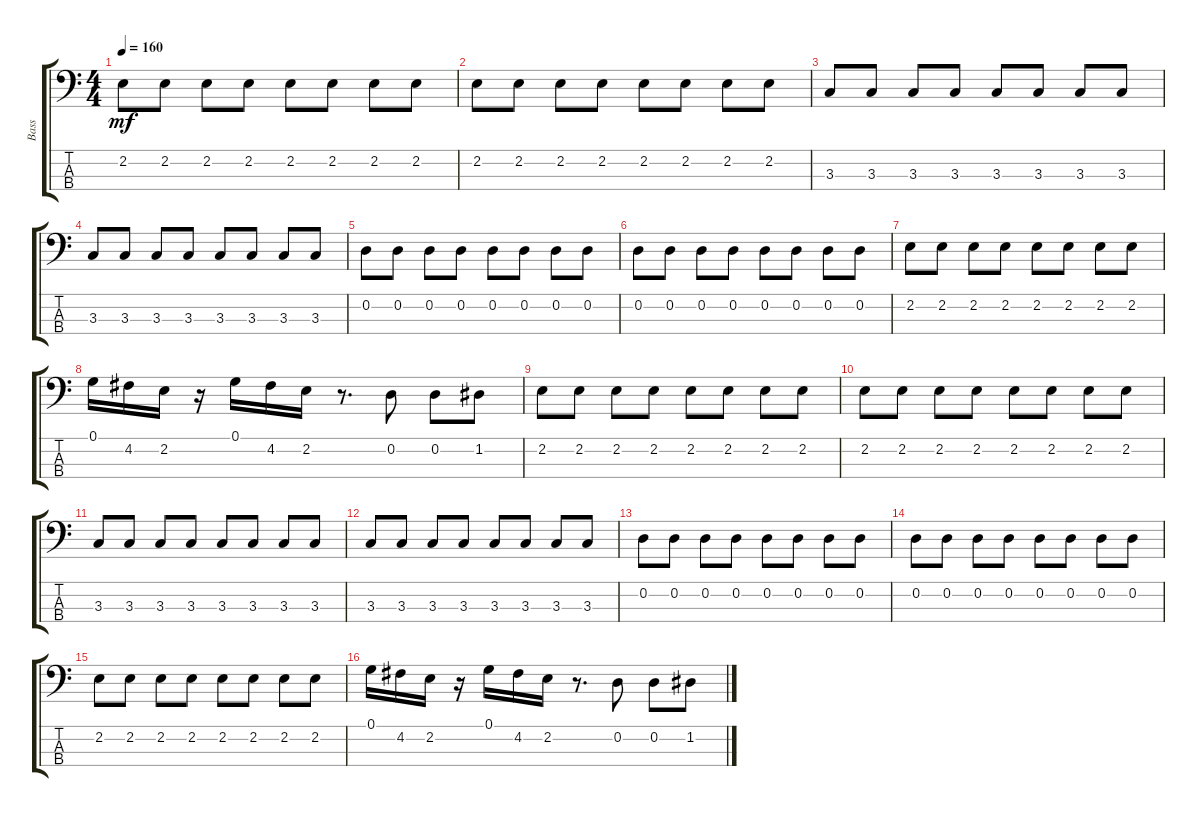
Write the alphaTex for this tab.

\track ("Bass" "Bass") {instrument electricbassfinger}
\staff {score tabs}
\tuning (G2 D2 A1 E1) {hide}
\ts (4 4)
\tempo 160
\clef f4
\ks c
2.2.8{dy mf} 2.2.8 2.2.8 2.2.8 2.2.8 2.2.8 2.2.8 2.2.8 |
2.2.8 2.2.8 2.2.8 2.2.8 2.2.8 2.2.8 2.2.8 2.2.8 |
3.3.8 3.3.8 3.3.8 3.3.8 3.3.8 3.3.8 3.3.8 3.3.8 |
3.3.8 3.3.8 3.3.8 3.3.8 3.3.8 3.3.8 3.3.8 3.3.8 |
0.2.8 0.2.8 0.2.8 0.2.8 0.2.8 0.2.8 0.2.8 0.2.8 |
0.2.8 0.2.8 0.2.8 0.2.8 0.2.8 0.2.8 0.2.8 0.2.8 |
2.2.8 2.2.8 2.2.8 2.2.8 2.2.8 2.2.8 2.2.8 2.2.8 |
0.1.16 4.2.16 2.2.16 r.16 0.1.16 4.2.16 2.2.16 r.8{d} 0.2.8 0.2.8 1.2.8 |
2.2.8 2.2.8 2.2.8 2.2.8 2.2.8 2.2.8 2.2.8 2.2.8 |
2.2.8 2.2.8 2.2.8 2.2.8 2.2.8 2.2.8 2.2.8 2.2.8 |
3.3.8 3.3.8 3.3.8 3.3.8 3.3.8 3.3.8 3.3.8 3.3.8 |
3.3.8 3.3.8 3.3.8 3.3.8 3.3.8 3.3.8 3.3.8 3.3.8 |
0.2.8 0.2.8 0.2.8 0.2.8 0.2.8 0.2.8 0.2.8 0.2.8 |
0.2.8 0.2.8 0.2.8 0.2.8 0.2.8 0.2.8 0.2.8 0.2.8 |
2.2.8 2.2.8 2.2.8 2.2.8 2.2.8 2.2.8 2.2.8 2.2.8 |
0.1.16 4.2.16 2.2.16 r.16 0.1.16 4.2.16 2.2.16 r.8{d} 0.2.8 0.2.8 1.2.8
